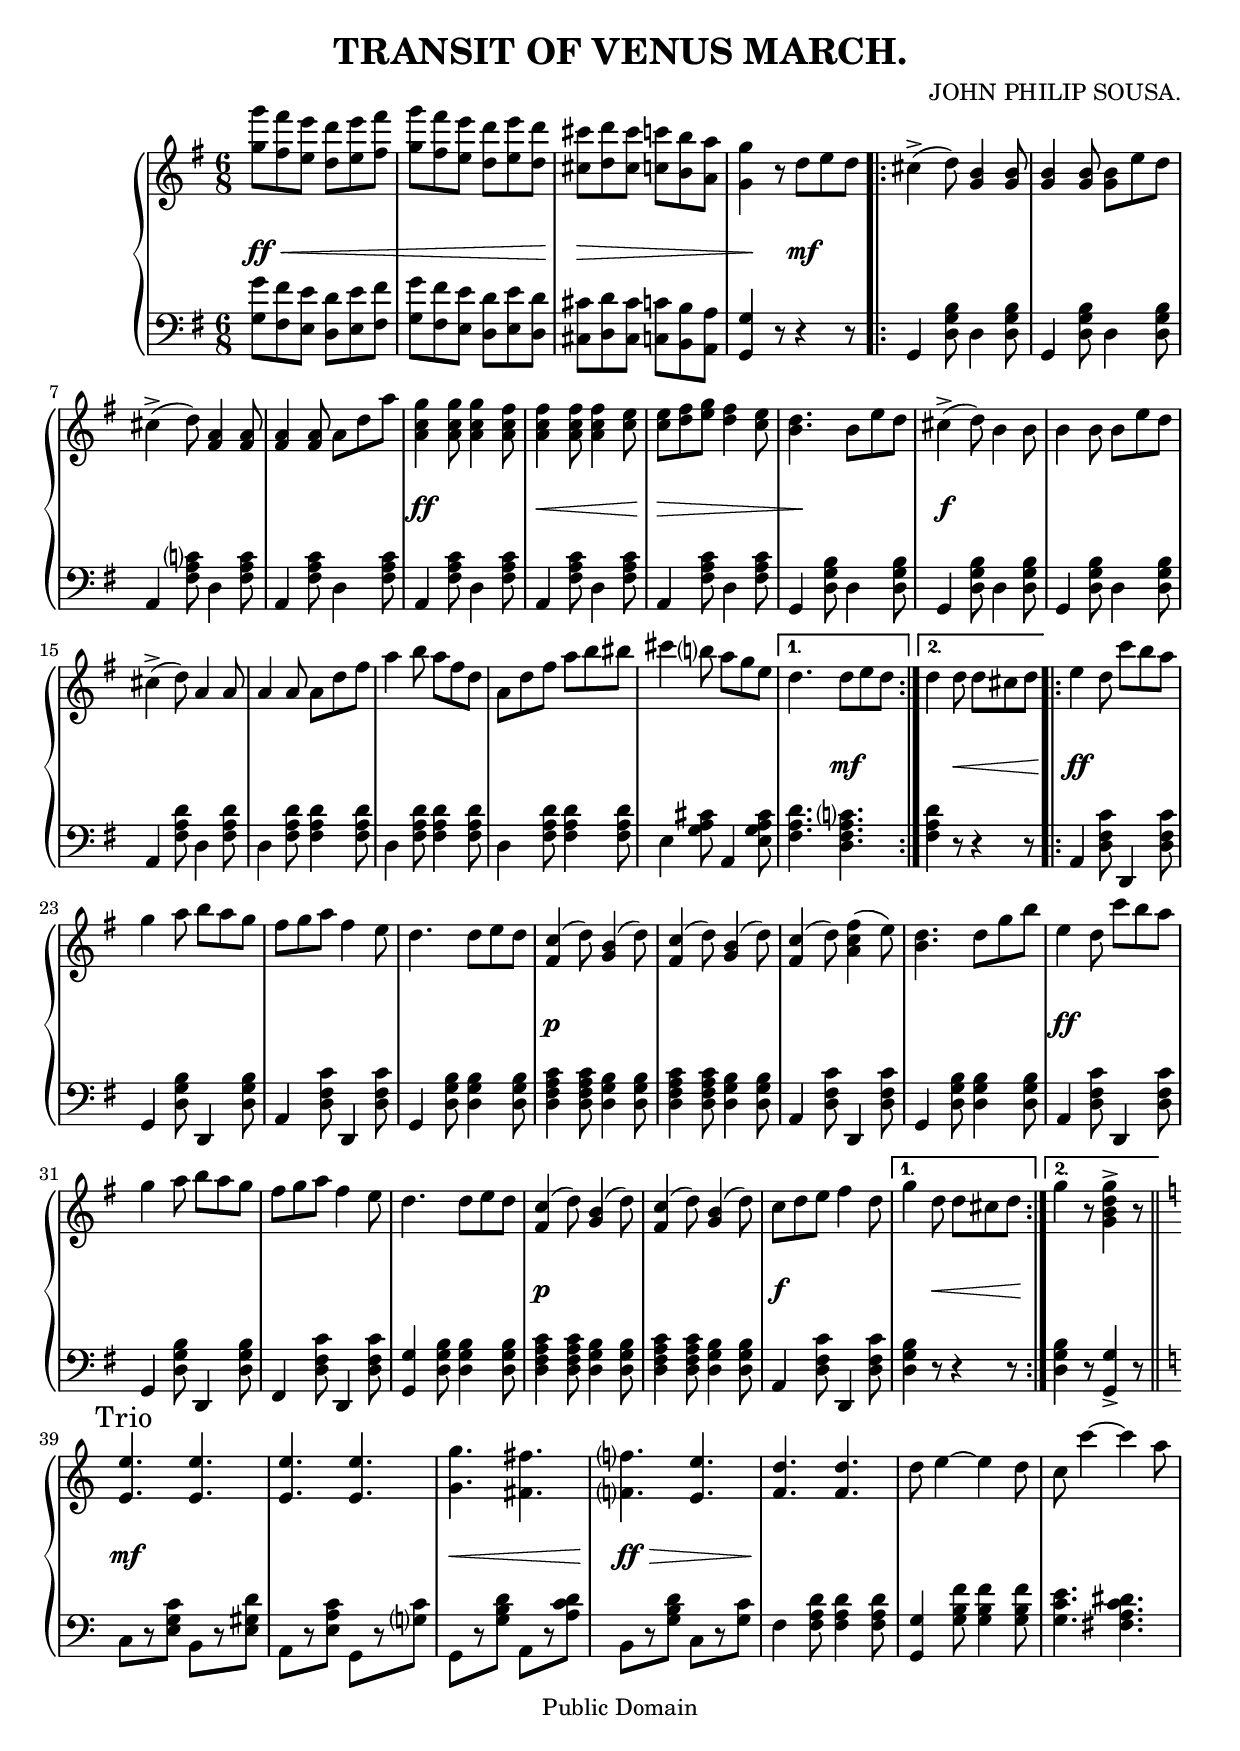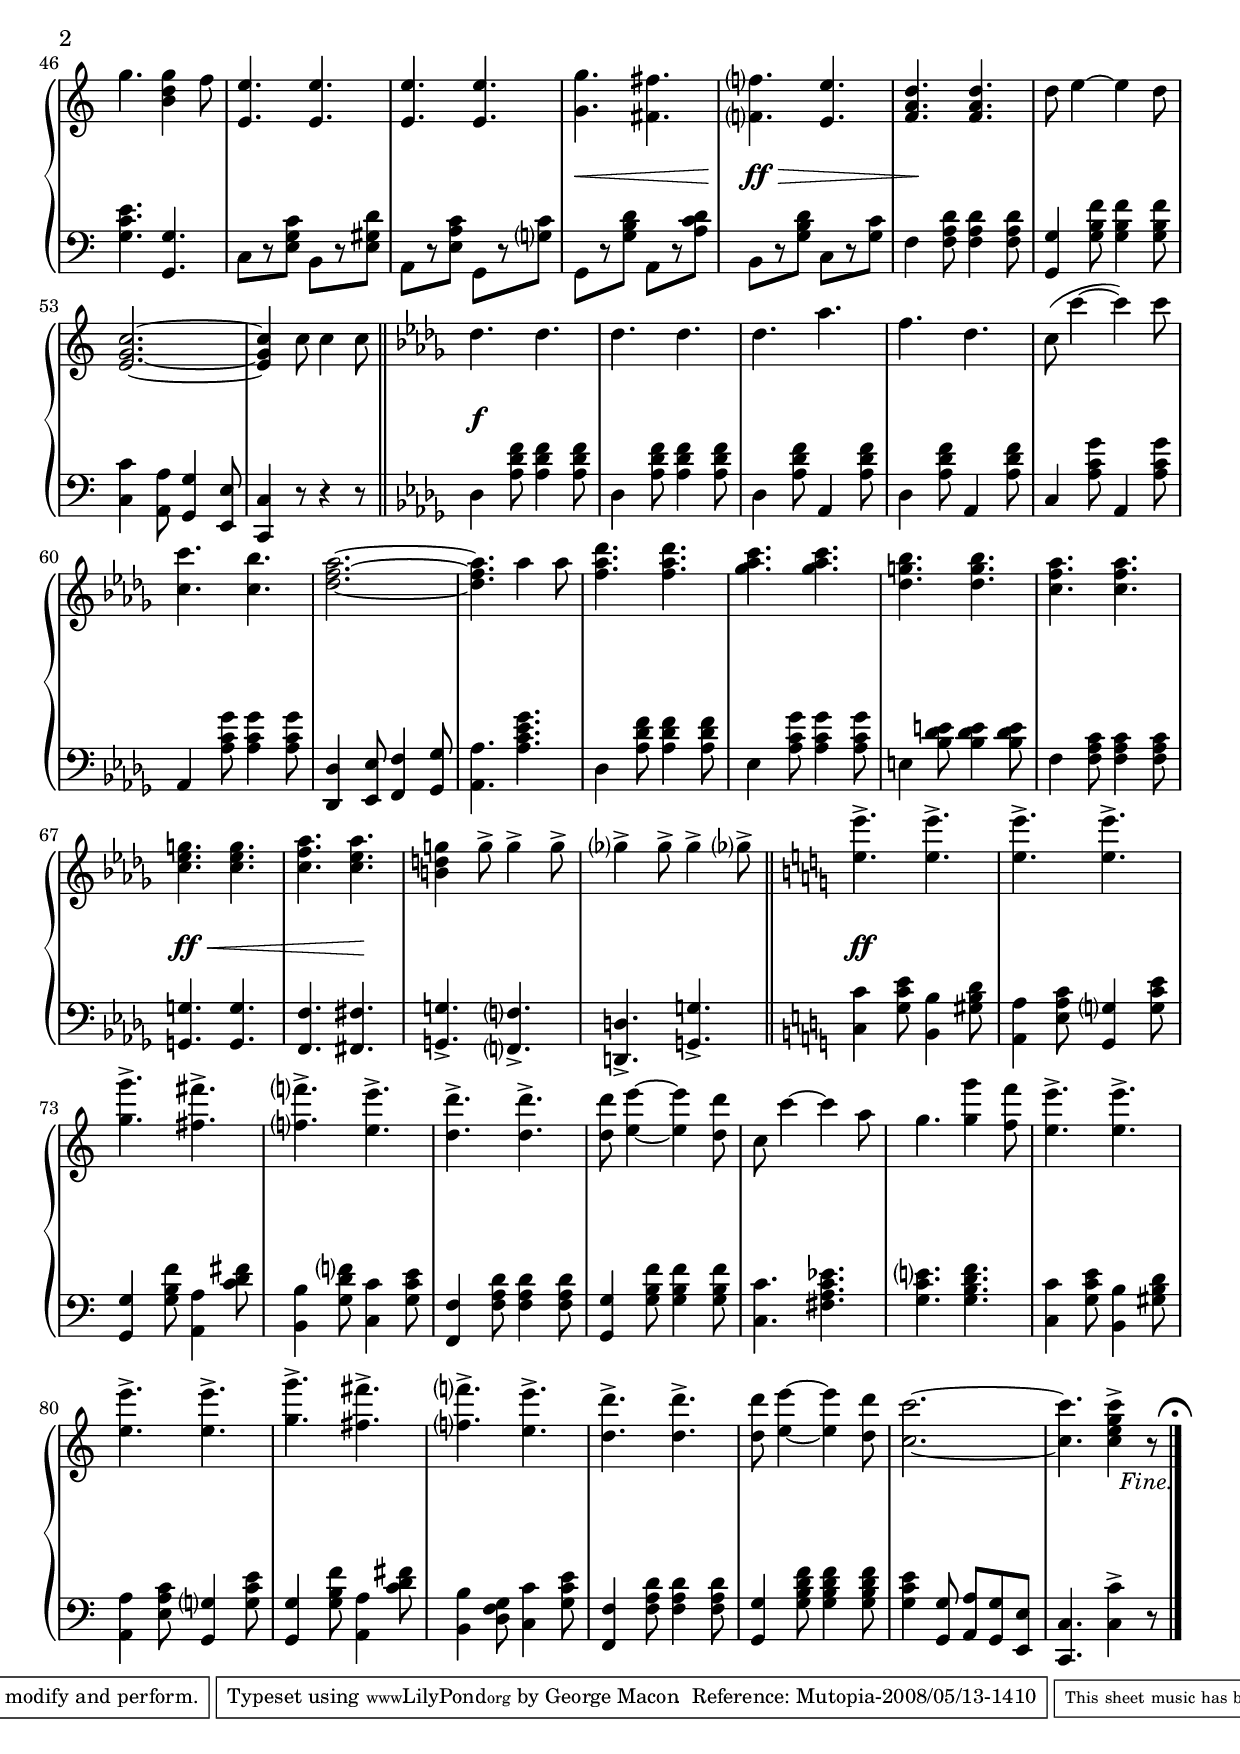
\version "2.11.45"

\header {
	title = "TRANSIT OF VENUS MARCH."
	composer = "JOHN PHILIP SOUSA."
	
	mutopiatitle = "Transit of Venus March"
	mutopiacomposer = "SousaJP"
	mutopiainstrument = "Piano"
	date = "20 Aug 1896"
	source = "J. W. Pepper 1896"
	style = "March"
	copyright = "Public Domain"
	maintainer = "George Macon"
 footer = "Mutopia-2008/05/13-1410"
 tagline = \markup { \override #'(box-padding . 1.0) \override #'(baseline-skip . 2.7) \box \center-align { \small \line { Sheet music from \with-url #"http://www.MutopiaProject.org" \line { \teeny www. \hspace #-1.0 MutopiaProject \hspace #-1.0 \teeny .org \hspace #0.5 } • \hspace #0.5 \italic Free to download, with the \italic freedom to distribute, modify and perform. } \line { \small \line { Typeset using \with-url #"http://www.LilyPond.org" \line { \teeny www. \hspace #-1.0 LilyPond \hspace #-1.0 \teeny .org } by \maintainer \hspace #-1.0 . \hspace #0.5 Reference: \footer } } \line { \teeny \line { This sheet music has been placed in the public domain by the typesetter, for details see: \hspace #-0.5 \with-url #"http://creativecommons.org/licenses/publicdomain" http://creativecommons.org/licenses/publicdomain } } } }
}

% Original available at http://lcweb2.loc.gov/diglib/ihas/loc.natlib.ihas.100010997/default.html

mBreak = { } % Manuscript Break

\paper {
	ragged-last-bottom = ##f
}

upper = \relative g'' {
	\clef treble
	\key g \major
	\time 6/8
	
	% Introduction
	<g g'>8 <fis fis'> <e e'> <d d'> <e e'> <fis fis'> |
	<g g'> <fis fis'> <e e'> <d d'> <e e'> <d d'> |
	<cis cis'> <d d'> <cis cis'> <c c'> <b b'> <a a'> |
	<g g'>4 r8 d' e d \mBreak
	
	% First Strain
	\repeat "volta" 2 {
		cis=''4->( d8) <b g>4 <b g>8 |
		<b g>4 <b g>8 <b g> e d |
		cis4->( d8) <a fis>4 <a fis>8 |
		<a fis>4 <a fis>8 a d a' | \mBreak
		<a, c g'>4 <a c g'>8 <a c g'>4 <a c fis>8 |
		<a c fis>4 <a c fis>8 <a c fis>4 <c e>8 |
		<c e> <d fis> <e g> <d fis>4 <c e>8 |
		<b d>4. b8 e d |
		cis4->( d8) b4 b8 | \mBreak
		b4 b8 b e d |
		cis4->( d8) a4 a8 |
		a4 a8 a d fis |
		a4 b8 a fis d | \mBreak
		a d fis a b bis |
		cis4 b8 a g e |
	}
	\alternative {
		{ d4. d8 e d | }
		{ d4 d8 d cis d | \mBreak }
	}
	
	% Second Strain
	\repeat "volta" 2 {
		e=''4 d8 c' b a |
		g4 a8 b a g |
		fis g a fis4 e8 |
		d4. d8 e d |
		<c fis,>4( d8) <b g>4( d8) | \mBreak
		<c fis,>4( d8) <b g>4( d8) |
		<c fis,>4( d8) <fis c a>4( e8) |
		<d b>4. d8 g b |
		e,4 d8 c' b a |
		g4 a8 b a g |
		fis g a fis4 e8 | \mBreak
		d4. d8 e d |
		<c fis,>4( d8) <b g>4( d8) |
		<c fis,>4( d8) <b g>4( d8) |
		c d e fis4 d8 |
	}
	\alternative {
		{ g4 d8 d cis d | }
		{ g4 r8 <g d b g>4-> r8 | \mBreak }
	}
	
	% Trio
	\key c \major
	
	<e,=' e'>4. <e e'> |
	<e e'> <e e'> |
	<g g'> <fis fis'> |
	<f f'> <e e'> | \mBreak
	<f d'> <f d'> |
	d'8 e4 ~ e d8 |
	c c'4 ~ c a8 |
	g4. <g d b>4 f8 |
	<e, e'>4. <e e'> |
	<e e'> <e e'> | \mBreak
	<g g'> <fis fis'> |
	<f f'> <e e'> |
	<f a d> <f a d> |
	d'8 e4 ~ e d8 |
	<e, g c>2. ~ |
	<e g c>4 c'8 c4 c8 | \mBreak
	
	\key des \major
	des4. des |
	des des |
	des aes' |
	f des |
	c8( c'4 ~ c) c8 | \mBreak
	<c, c'>4. <c bes'> |
	<des f aes>2. ~ |
	<des f aes>4. aes'4 aes8 |
	<f aes des>4. <f aes des> |
	<ges aes c> <ges aes c> | \mBreak
	<des g bes> <des g bes> |
	<c f aes> <c f aes> |
	<c ees g> <c ees g> |
	<c f aes> <c ees aes> |
	<b d g>4 g'8-> g4-> g8-> | \mBreak
	ges4-> ges8-> ges4-> ges8-> |
	
	\key c \major
	<e e'>4.-> <e e'>-> |
	<e e'>-> <e e'>-> |
	<g g'>-> <fis fis'>-> |
	<f f'>-> <e e'>-> | \mBreak
	<d d'>-> <d d'>-> |
	<d d'>8 <e e'>4 ~<e e'> <d d'>8 |
	c8 c'4 ~ c a8 |
	g4. <g g'>4 <f f'>8 |
	<e e'>4.-> <e e'>-> |
	<e e'>-> <e e'>-> | \mBreak
	<g g'>-> <fis fis'>-> |
	<f f'>-> <e e'>-> |
	<d d'>-> <d d'>-> |
	<d d'>8 <e e'>4 ~ <e e'> <d d'>8 |
	<c c'>2. ~ |
	<c c'>4. <c e g c>4-> r8_\markup{ \center-align { \italic Fine. } } |
}

lower = \relative g {
	\clef bass
	\key g \major
	\time 6/8
	
	% Introduction
	<g g'>8 <fis fis'> <e e'> <d d'> <e e'> <fis fis'> |
	<g g'> <fis fis'> <e e'> <d d'> <e e'> <d d'> |
	<cis cis'> <d d'> <cis cis'> <c c'> <b b'> <a a'> |
	<g g'>4 r8 r4 r8 \mBreak
	
	% First Strain
	\repeat "volta" 2 {
		g=,4 <d' g b>8 d4 <d g b>8 |
		g,4 <d' g b>8 d4 <d g b>8 |
		a4 <fis' a c>8 d4 <fis a c>8 |
		a,4 <fis' a c>8 d4 <fis a c>8 | \mBreak
		a,4 <fis' a c>8 d4 <fis a c>8 |
		a,4 <fis' a c>8 d4 <fis a c>8 |
		a,4 <fis' a c>8 d4 <fis a c>8 |
		g,4 <d' g b>8 d4 <d g b>8 |
		g,4 <d' g b>8 d4 <d g b>8 | \mBreak
		g,4 <d' g b>8 d4 <d g b>8 |
		a4 <fis' a d>8 d4 <fis a d>8 |
		d4 <fis a d>8 <fis a d>4 <fis a d>8 |
		d4 <fis a d>8 <fis a d>4 <fis a d>8 | \mBreak
		d4 <fis a d>8 <fis a d>4 <fis a d>8 |
		e4 <g a cis>8 a,4 <e' g a cis>8 |
	}
	\alternative {
		{ <fis a d>4. <d fis a c> | }
		{ <fis a d>4 r8 r4 r8 | \mBreak }
	}
	
	% Second Strain
	\repeat "volta" 2 {
		a,=,4 <d fis c'>8 d,4 <d' fis c'>8 |
		g,4 <d' g b>8 d,4 <d' g b>8 |
		a4 <d fis c'>8 d,4 <d' fis c'>8 |
		g,4 <d' g b>8 <d g b>4 <d g b>8 |
		<d fis a c>4 <d fis a c>8 <d g b>4 <d g b>8 | \mBreak
		<d fis a c>4 <d fis a c>8 <d g b>4 <d g b>8 |
		a4 <d fis c'>8 d,4 <d' fis c'>8 |
		g,4 <d' g b>8 <d g b>4 <d g b>8 |
		a4 <d fis c'>8 d,4 <d' fis c'>8 |
		g,4 <d' g b>8 d,4 <d' g b>8 |
		fis,4 <d' fis c'>8 d,4 <d' fis c'>8 | \mBreak
		<g, g'>4 <d' g b>8 <d g b>4 <d g b>8 |
		<d fis a c>4 <d fis a c>8 <d g b>4 <d g b>8 |
		<d fis a c>4 <d fis a c>8 <d g b>4 <d g b>8 |
		a4 <d fis c'>8 d,4 <d' fis c'>8 |
	}
	\alternative {
		{ <d g b>4 r8 r4 r8 | }
		{ <d g b>4 r8 <g, g'>4-> r8 | \mBreak }
	}
	
	% Trio
	\key c \major
	
	c=8[ r <e g c>] b[ r <e gis d'>] |
	a,[ r <e' a c>] g,[ r <g' c>] |
	g,[ r <g' b d>] a,[ r <a' c d>] |
	b,[ r <g' b d>] c,[ r <g' c>] | \mBreak
	f4 <f a d>8 <f a d>4 <f a d>8 |
	<g g,>4 <g b f'>8 <g b f'>4 <g b f'>8 |
	<g c e>4. <fis a c dis> |
	<g c e> <g g,> |
	c,8[ r <e g c>] b[ r <e gis d'>] |
	a,[ r <e' a c>] g,[ r <g' c>] | \mBreak
	g,[ r <g' b d>] a,[ r <a' c d>] |
	b,[ r <g' b d>] c,[ r <g' c>] |
	f4 <f a d>8 <f a d>4 <f a d>8 |
	<g g,>4 <g b f'>8 <g b f'>4 <g b f'>8 |
	<c, c'>4 <a a'>8 <g g'>4 <e e'>8 |
	<c c'>4 r8 r4 r8 | \mBreak
	
	\key des \major
	des'4 <aes' des f>8 <aes des f>4 <aes des f>8 |
	des,4 <aes' des f>8 <aes des f>4 <aes des f>8 |
	des,4 <aes' des f>8 aes,4 <aes' des f>8 |
	des,4 <aes' des f>8 aes,4 <aes' des f>8 |
	c,4 <aes' c ges'>8 aes,4 <aes' c ges'>8 | \mBreak
	aes,4 <aes' c ges'>8 <aes c ges'>4 <aes c ges'>8 |
	<des,, des'>4 <ees ees'>8 <f f'>4 <ges ges'>8 |
	<aes aes'>4. <aes' c ees ges> |
	des,4 <aes' des f>8 <aes des f>4 <aes des f>8 |
	ees4 <aes c ges'>8 <aes c ges'>4 <aes c ges'>8 | \mBreak
	e4 <bes' des e>8 <bes des e>4 <bes des e>8 |
	f4 <f aes c>8 <f aes c>4 <f aes c>8 |
	<g, g'>4. <g g'> |
	<f f'> <fis fis'> |
	<g g'>-> <f f'>-> | \mBreak
	<d d'>-> <g g'>-> |
	
	\key c \major
	<c c'>4 <g' c e>8 <b, b'>4 <gis' b d>8 |
	<a, a'>4 <e' a c>8 <g, g'>4 <g' c e>8 |
	<g, g'>4 <g' b f'>8 <a, a'>4 <c' d fis>8 |
	<b, b'>4 <g' d' f>8 <c, c'>4 <g' c e>8 | \mBreak
	<f, f'>4 <f' a d>8 <f a d >4 <f a d>8 |
	<g, g'>4 <g' b f'>8 <g b f'>4 <g b f'>8 |
	<c, c'>4. <fis a c ees> |
	<g c e> <g b d f> |
	<c, c'>4 <g' c e>8 <b, b'>4 <gis' b d>8 |
	<a, a'>4 <e' a c>8 <g, g'>4 <g' c e>8 | \mBreak
	<g, g'>4 <g' b f'>8 <a, a'>4 <c' d fis>8 |
	<b b,>4 <g d f>8 <c c,>4 <g c e>8 |
	<f f,>4 <f a d>8 <f a d>4 <f a d>8 |
	<g g,>4 <g b d f>8 <g b d f>4 <g b d f>8 |
	<g c e>4 <g g,>8 <a a,> <g g,> <e e,> |
	<c c,>4. <c c'>4-> r8 |
}

dynamics = {
	% Introduction
	s2.\ff\< s2 s8 s\! s2.\> s4\! s8 s4\mf s8 |
	
	% First Strain
	\repeat "volta" 2 {
		s2.*4
		s4\ff s8 s4. s4\< s8 s4 s8\! s8\> s4 s4. s4.\! s4. s4\f s8 s4.
		s2.*4
		s2.*2
	}
	\alternative {
		{ s4. s8\mf s4 }
		{ s4 s8\< s s s\! }
	}
	
	% Second Strain
	\repeat "volta" 2 {
		s4\ff s2 s2.*3 s4\p s2
		s2.*3 s4\ff s2 s2.*2
		s2. s4\p s2 s2. s8\f s8 s2
	}
	\alternative {
		{ s4 s8\< s s s\! }
		{ s2. \bar "||" }
	}
	
	% Trio
	\break \mark "Trio"
	s8\mf s8 s2 s2. s8\< s2 s8\! s8\ff\> s2 s8\!
	s2.*6
	s8\< s2 s8\! s8\ff\> s2 s8 s4\! s2 s2.*3 \bar "||"
	s4\f s2 s2.*4
	s2.*5
	s2.*2 s4.\ff\< s s s\! s2.
	s2. \bar "||" s4.\ff s s2.*3
	s2.*6
	s2.*6 \bar "|."
	\once \override Score.RehearsalMark #'break-visibility = ##(#t #t #t)
	\mark \markup { \musicglyph #"scripts.ufermata" }
}

\score {
	\new PianoStaff <<
		\new Staff = "upper" { #(set-accidental-style 'piano-cautionary 'Score) \upper }
		\new Dynamics = "dynamics" \dynamics
		\new Staff = "lower" \lower
	>>
	\layout {
		\context {
			\type "Engraver_group"
			\name Dynamics
			\consists "Output_property_engraver"
			
			\override VerticalAxisGroup #'minimum-Y-extent = #'(-1 . 1)
			\override DynamicLineSpanner #'Y-offset = #0
			
			\consists "Script_engraver"
			\consists "Dynamic_engraver"
			\consists "Text_engraver"
			
			\override TextScript #'font-size = #2
			\override TextScript #'font-shape = #'italic
			
			\consists "Skip_event_swallow_translator"
			
			\consists "Axis_group_engraver"
		}
		\context {
			\PianoStaff
			\accepts Dynamics
		}
	}
}
\score {
	\new PianoStaff <<
		\new Staff = "upper" << {\unfoldRepeats \upper } {\unfoldRepeats \dynamics } >>
		\new Staff = "lower" << {\unfoldRepeats \lower } {\unfoldRepeats \dynamics } >>
	>>
	\midi {
		\context {
			\Score
			tempoWholesPerMinute = #(ly:make-moment 360 8)
		}
	}
}
